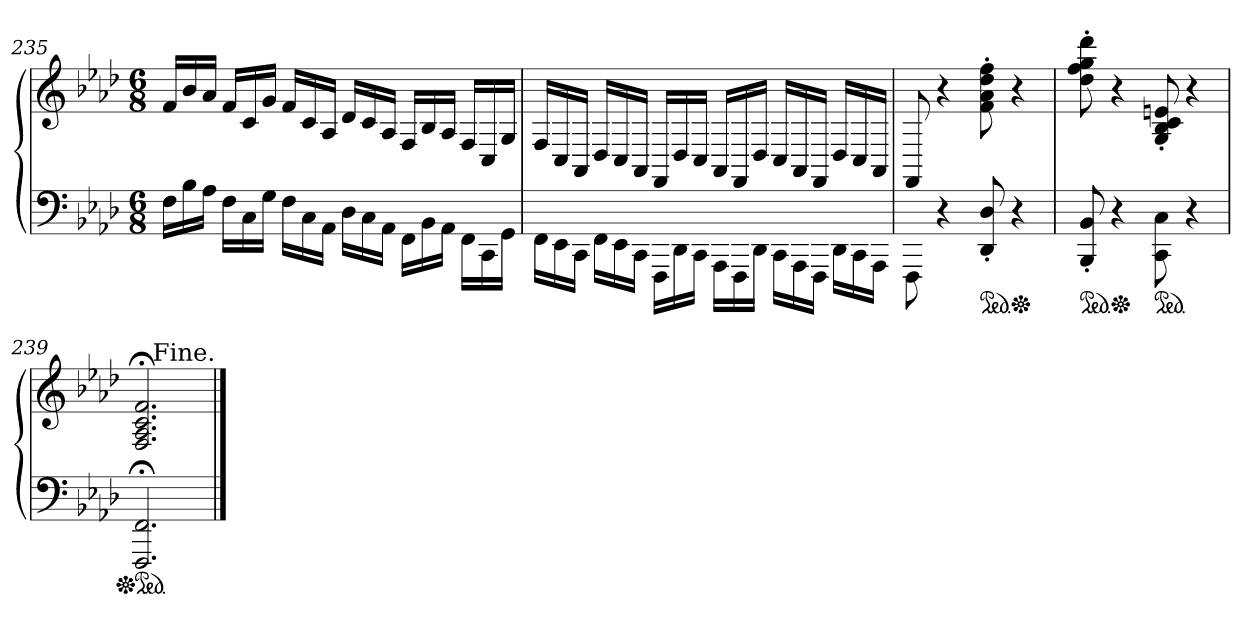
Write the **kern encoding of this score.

**kern	**kern
*part1	*part1
*staff2	*staff1
*clefF4	*clefG2
*k[b-e-a-d-]	*k[b-e-a-d-]
*M6/8	*M6/8
*Xtuplet	*Xtuplet
=235	=235
24FLL	24fLL
24B-	24b-
24A-JJ	24a-JJ
24FLL	24fLL
24C	24c
24GJJ	24gJJ
24FLL	24fLL
24C	24c
24AA-\JJ	24A-/JJ
24D-\LL	24d-/LL
24C\	24c/
24AA-\JJ	24A-/JJ
24FF\LL	24F/LL
24BB-\	24B-/
24AA-\JJ	24A-/JJ
24FF\LL	24F/LL
24CC\	24C/
24GG\JJ	24G/JJ
=236	=236
24FF\LL	24F/LL
24EE-\	24C/
24CC\JJ	24AA-/JJ
24FF\LL	24D-/LL
24EE-\	24C/
24CC\JJ	24AA-/JJ
24FFF\LL	24FF/LL
24DD-\	24D-/
24CC\JJ	24C/JJ
24AAA-\LL	24AA-/LL
24FFF\	24FF/
24DD-\JJ	24D-/JJ
24CC\LL	24C/LL
24AAA-\	24AA-/
24FFF\JJ	24FF/JJ
24DD-\LL	24D-/LL
24CC\	24C/
24AAA-\JJ	24AA-/JJ
=237	=237
8FFF\	8FF/
4r	4r
*ped	*
8DD-'< 8D-'<	8f'> 8a-'> 8dd-'> 8ff'>
*Xped	*
4r	4r
=238	=238
*ped	*
8BBB-'< 8BB-'<	8dd-'> 8ff'> 8gg'> 8ddd-'>
*Xped	*
4r	4r
*ped	*
8CC\ 8C\	8G'>/ 8B-'>/ 8c'>/ 8en'>/
4r	4r
=239	=239
*Xped	*
*ped	*
2.FFF;/ 2.FF;/	2.F;</ 2.A-;</ 2.c;</ 2.f;</
!	!LO:TX:a:t=Fine.
==	==
*-	*-
